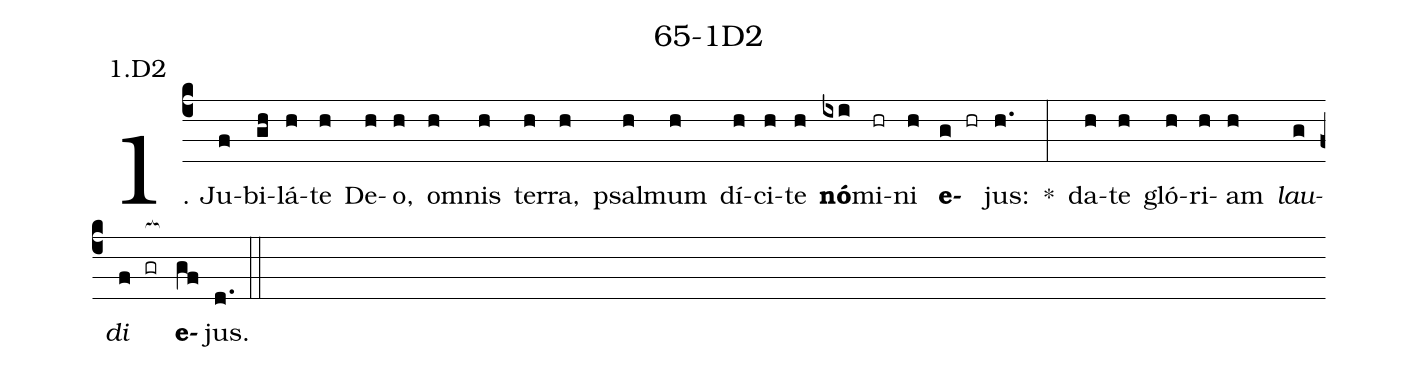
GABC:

name: 65-1D2;
annotation: 1.D2;
%%
(c4)1. Ju(f)bi(gh)lá(h)te(h) De(h)o,(h) om(h)nis(h) ter(h)ra,(h) psal(h)mum(h) dí(h)ci(h)te(h) <b>nó</b>(ixi)mi(hr)ni(h) <b>e</b>(g hr)jus:(h.) *(:) da(h)te(h) gló(h)ri(h)am(h) <i>lau</i>(g)<i>di</i>(f gr[ocb:1{]) <b>e</b>(gf[ocb:0}])jus.(d.) (::)
